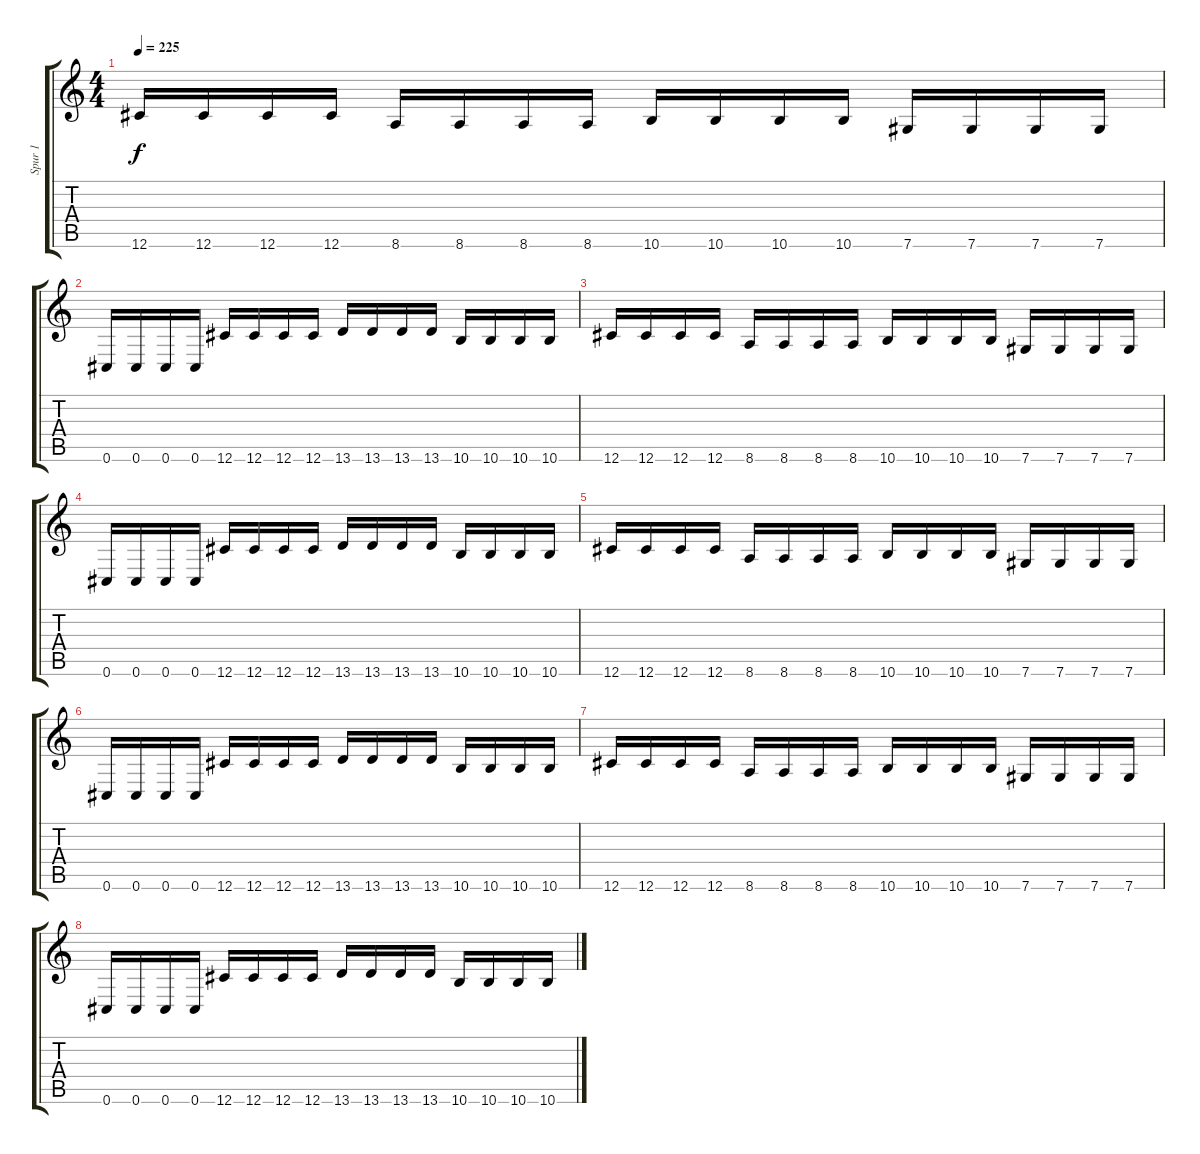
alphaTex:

\track ("Spur 1" "Spur 1") {instrument distortionguitar}
\staff {score tabs}
\tuning (Db4 Ab3 E3 B2 Gb2 Db2) {hide}
\ts (4 4)
\tempo 225
\clef g2
\ks c
12.6.16{dy f} 12.6.16 12.6.16 12.6.16 8.6.16 8.6.16 8.6.16 8.6.16 10.6.16 10.6.16 10.6.16 10.6.16 7.6.16 7.6.16 7.6.16 7.6.16 |
0.6.16 0.6.16 0.6.16 0.6.16 12.6.16 12.6.16 12.6.16 12.6.16 13.6.16 13.6.16 13.6.16 13.6.16 10.6.16 10.6.16 10.6.16 10.6.16 |
12.6.16 12.6.16 12.6.16 12.6.16 8.6.16 8.6.16 8.6.16 8.6.16 10.6.16 10.6.16 10.6.16 10.6.16 7.6.16 7.6.16 7.6.16 7.6.16 |
0.6.16 0.6.16 0.6.16 0.6.16 12.6.16 12.6.16 12.6.16 12.6.16 13.6.16 13.6.16 13.6.16 13.6.16 10.6.16 10.6.16 10.6.16 10.6.16 |
12.6.16 12.6.16 12.6.16 12.6.16 8.6.16 8.6.16 8.6.16 8.6.16 10.6.16 10.6.16 10.6.16 10.6.16 7.6.16 7.6.16 7.6.16 7.6.16 |
0.6.16 0.6.16 0.6.16 0.6.16 12.6.16 12.6.16 12.6.16 12.6.16 13.6.16 13.6.16 13.6.16 13.6.16 10.6.16 10.6.16 10.6.16 10.6.16 |
12.6.16 12.6.16 12.6.16 12.6.16 8.6.16 8.6.16 8.6.16 8.6.16 10.6.16 10.6.16 10.6.16 10.6.16 7.6.16 7.6.16 7.6.16 7.6.16 |
0.6.16 0.6.16 0.6.16 0.6.16 12.6.16 12.6.16 12.6.16 12.6.16 13.6.16 13.6.16 13.6.16 13.6.16 10.6.16 10.6.16 10.6.16 10.6.16
